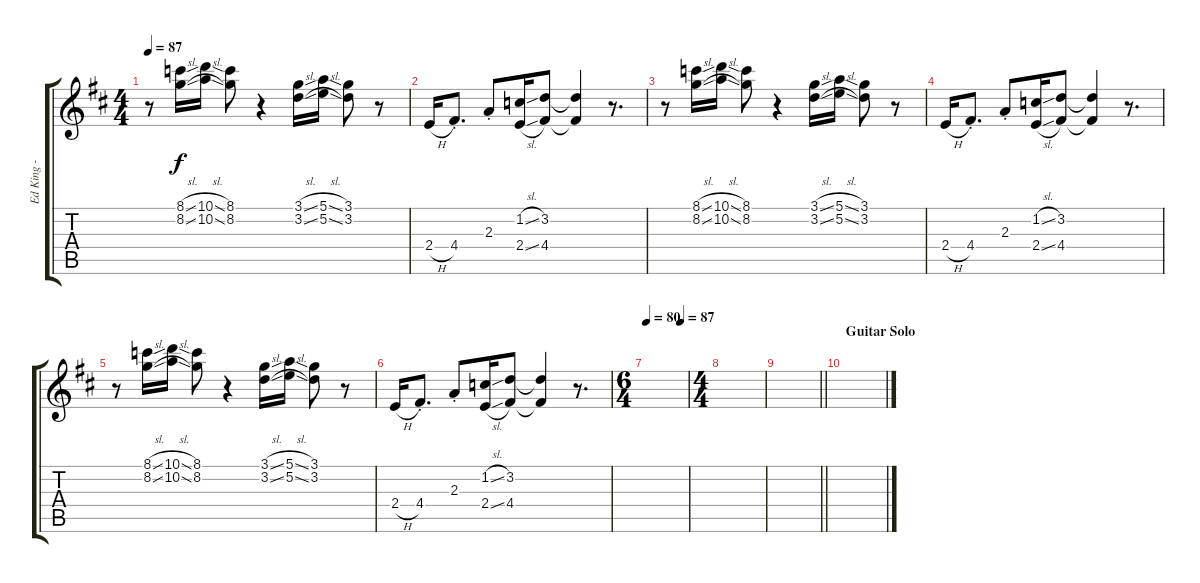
\track ("Ed King - Electric Fills" "Ed King - ") {instrument overdrivenguitar}
\staff {score tabs}
\tuning (E4 B3 G3 D3 A2 E2) {hide}
\ts (4 4)
\tempo 87
\clef g2
\ks d
r.8{dy f} (8.1{sl} 8.2{sl}).16 (10.1{sl} 10.2{sl}).16 (8.1 8.2).8 r.4 (3.1{sl} 3.2{sl}).16 (5.1{sl} 5.2{sl}).16 (3.1 3.2).8 r.8 |
2.4{h}.16 4.4{st}.8{d} 2.3{st}.8 (1.2{sl} 2.4{sl}).16 (3.2 4.4).8 (3.2{t} 4.4{t}).4 r.8{d} |
r.8 (8.1{sl} 8.2{sl}).16 (10.1{sl} 10.2{sl}).16 (8.1 8.2).8 r.4 (3.1{sl} 3.2{sl}).16 (5.1{sl} 5.2{sl}).16 (3.1 3.2).8 r.8 |
2.4{h}.16 4.4{st}.8{d} 2.3{st}.8 (1.2{sl} 2.4{sl}).16 (3.2 4.4).8 (3.2{t} 4.4{t}).4 r.8{d} |
r.8 (8.1{sl} 8.2{sl}).16 (10.1{sl} 10.2{sl}).16 (8.1 8.2).8 r.4 (3.1{sl} 3.2{sl}).16 (5.1{sl} 5.2{sl}).16 (3.1 3.2).8 r.8 |
2.4{h}.16 4.4{st}.8{d} 2.3{st}.8 (1.2{sl} 2.4{sl}).16 (3.2 4.4).8 (3.2{t} 4.4{t}).4 r.8{d} |
\ts (6 4)
\tempo 80
\tempo (87 0.8333333333333334)
|
\ts (4 4)
|
\barLineRight lightlight
|
\section ("" "Guitar Solo")
